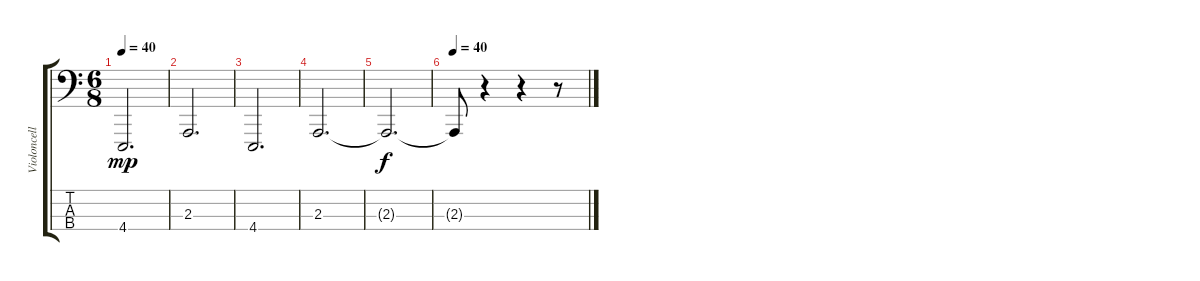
\track ("Violoncello" "Violoncell") {instrument cello}
\staff {score tabs}
\tuning (A2 D2 G1 C1) {hide}
\ts (6 8)
\tempo 40
\clef f4
\ks c
4.4.2{d dy mp} |
2.3.2{d} |
4.4.2{d} |
2.3.2{d} |
2.3{t}.2{d dy f} |
\tempo 40
2.3{t}.8 r.4 r.4 r.8
